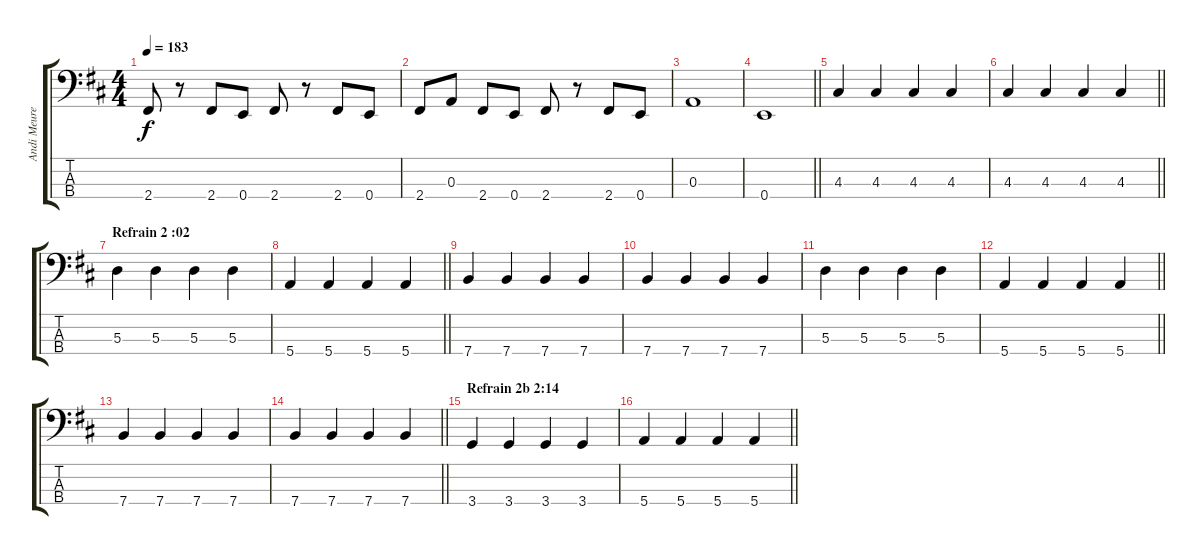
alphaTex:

\track ("Andi Meurer" "Andi Meure") {instrument electricbassfinger}
\staff {score tabs}
\tuning (G2 D2 A1 E1) {hide}
\ts (4 4)
\tempo 183
\clef f4
\ks d
2.4.8{dy f} r.8 2.4.8 0.4.8 2.4.8 r.8 2.4.8 0.4.8 |
2.4.8 0.3.8 2.4.8 0.4.8 2.4.8 r.8 2.4.8 0.4.8 |
0.3.1 |
\barLineRight lightlight
0.4.1 |
4.3.4 4.3.4 4.3.4 4.3.4 |
\barLineRight lightlight
4.3.4 4.3.4 4.3.4 4.3.4 |
\section ("" "Refrain 2 :02")
5.3.4 5.3.4 5.3.4 5.3.4 |
\barLineRight lightlight
5.4.4 5.4.4 5.4.4 5.4.4 |
7.4.4 7.4.4 7.4.4 7.4.4 |
7.4.4 7.4.4 7.4.4 7.4.4 |
5.3.4 5.3.4 5.3.4 5.3.4 |
\barLineRight lightlight
5.4.4 5.4.4 5.4.4 5.4.4 |
7.4.4 7.4.4 7.4.4 7.4.4 |
\barLineRight lightlight
7.4.4 7.4.4 7.4.4 7.4.4 |
\section ("" "Refrain 2b 2:14")
3.4.4 3.4.4 3.4.4 3.4.4 |
\barLineRight lightlight
5.4.4 5.4.4 5.4.4 5.4.4
